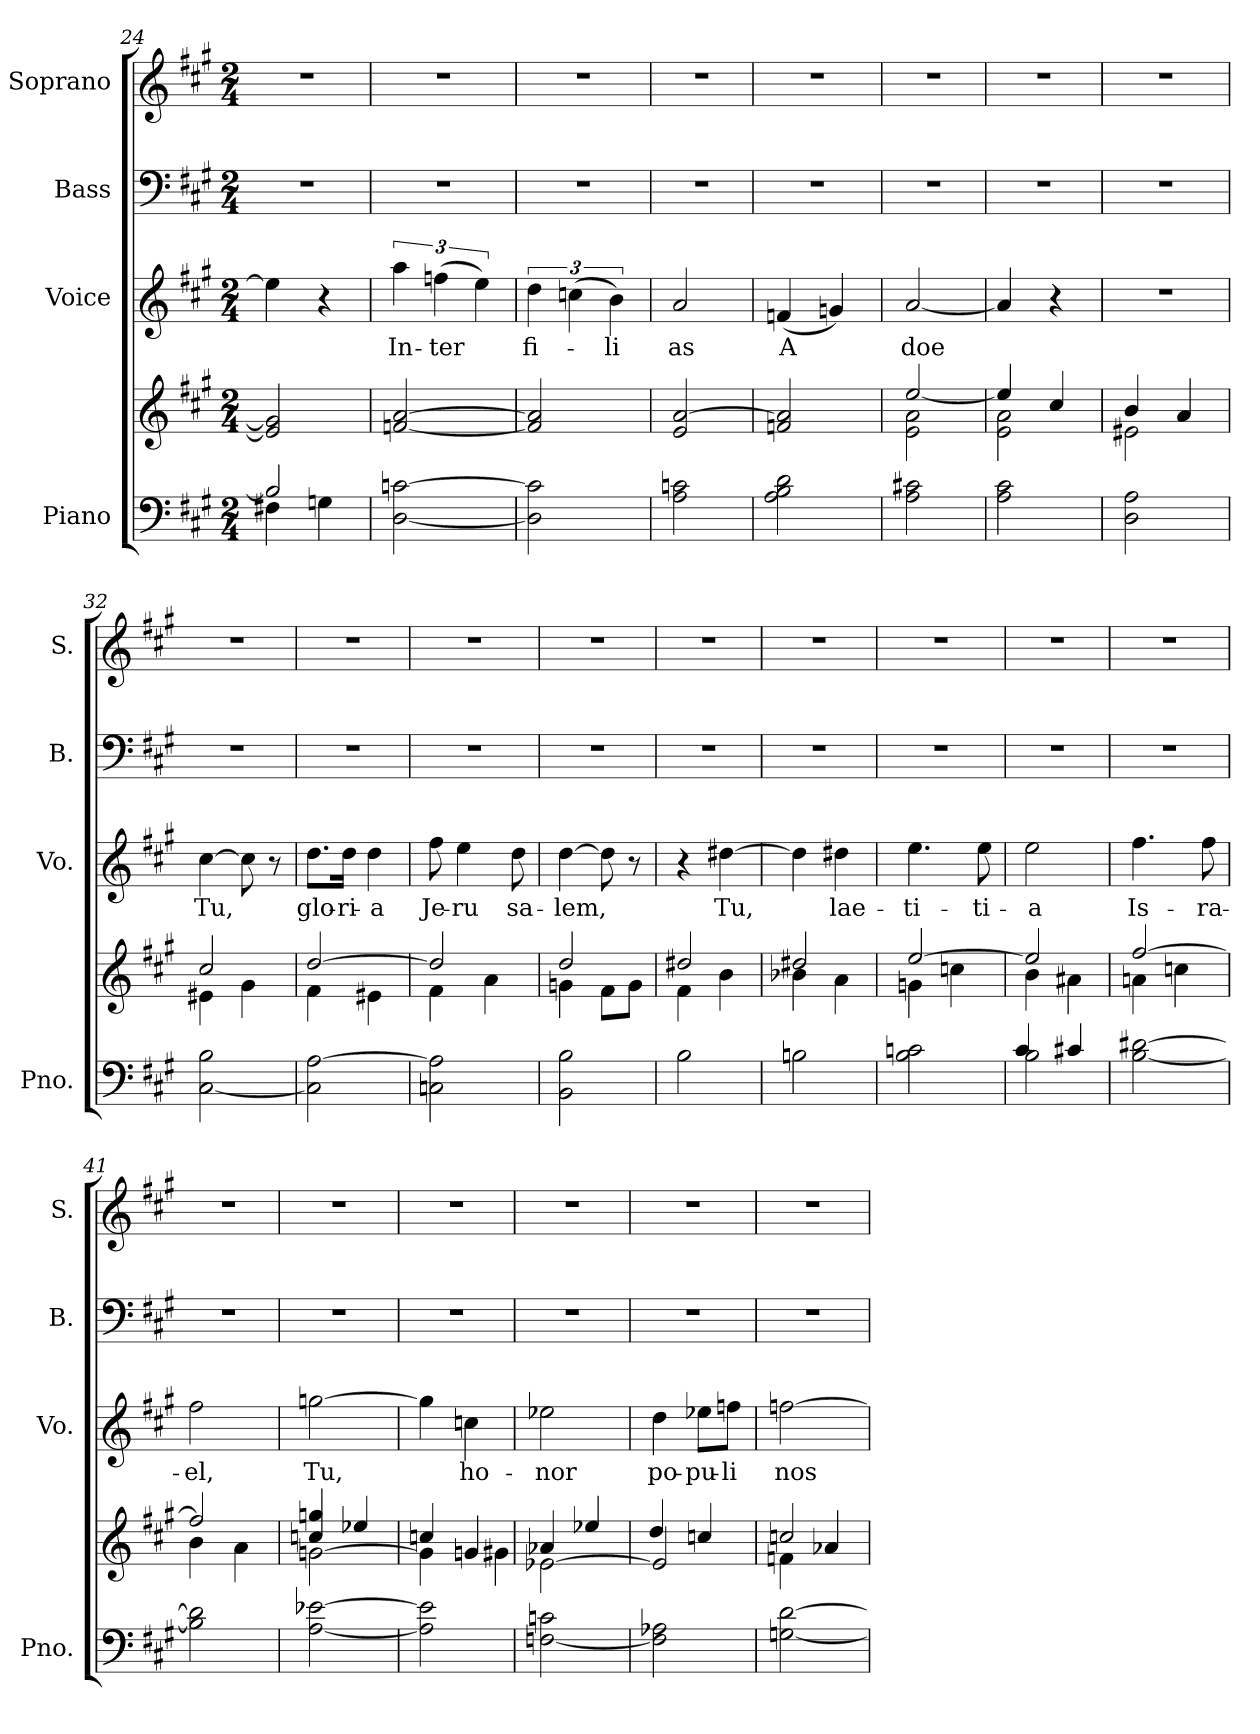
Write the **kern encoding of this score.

**kern	**kern	**kern	**text	**kern	**kern
*part4	*part4	*part3	*part3	*part2	*part1
*staff5	*staff4	*staff3	*staff3	*staff2	*staff1
*I"Piano	*	*I"Voice	*	*I"Bass	*I"Soprano
*I'Pno.	*	*I'Vo.	*	*I'B.	*I'S.
*clefF4	*clefG2	*clefG2	*	*clefF4	*clefG2
*k[f#c#g#]	*k[f#c#g#]	*k[f#c#g#]	*	*k[f#c#g#]	*k[f#c#g#]
*M2/4	*M2/4	*M2/4	*	*M2/4	*M2/4
=24	=24	=24	=24	=24	=24
*^	*	*	*	*	*
2B/]	4F#X\	2e/] 2g/]	4ee\]	.	2r	2r
.	4Gn\	.	4r	.	.	.
=25	=25	=25	=25	=25	=25	=25
!	!	!	!	!LO:LY:b	!	!
*v	*v	*	*	*	*	*
[2D\ [2cn\	[2fn/ [2a/	6aa\	In-	2r	2r
!	!	!	!LO:LY:b	!	!
.	.	(>6ffn\	-ter	.	.
.	.	6ee\)	.	.	.
=26	=26	=26	=26	=26	=26
!	!	!	!LO:LY:b	!	!
2D\] 2c\]	2f/] 2a/]	6dd\	fi-	2r	2r
.	.	(>6ccn\	.	.	.
!	!	!	!LO:LY:b	!	!
.	.	6b\)	-li	.	.
!!LO:LB:g=z
=27	=27	=27	=27	=27	=27
!	!	!	!LO:LY:b	!	!
2A\ 2cn\	2e/ [2a/	2a/	as	2r	2r
=28	=28	=28	=28	=28	=28
!	!	!	!LO:LY:b	!	!
2A\ 2B\ 2d\	2fn/ 2a/]	(<4fn/	A	2r	2r
.	.	4gn/)	.	.	.
=29	=29	=29	=29	=29	=29
*	*^	*	*	*	*
!	!	!	!	!LO:LY:b	!	!
2A\ 2c#X\	2e\ 2a\	[2ee/	[2a/	doe	2r	2r
=30	=30	=30	=30	=30	=30	=30
2A\ 2c#\	2e\ 2a\	4ee/]	4a/]	.	2r	2r
.	.	4cc#/	4r	.	.	.
=31	=31	=31	=31	=31	=31	=31
2D\ 2A\	2e#X\	4b/	2r	.	2r	2r
.	.	4a/	.	.	.	.
=32	=32	=32	=32	=32	=32	=32
!	!	!	!	!LO:LY:b	!	!
[2C#\ 2B\	4e#X\	2cc#/	[4cc#\	Tu,	2r	2r
.	4g#\	.	8cc#\]	.	.	.
.	.	.	8r	.	.	.
=33	=33	=33	=33	=33	=33	=33
!	!	!	!	!LO:LY:b	!	!
2C#\] [2A\	[2dd/	4f#\	8.dd\L	glo-	2r	2r
!	!	!	!	!LO:LY:b	!	!
.	.	.	16dd\Jk	-ri-	.	.
!	!	!	!	!LO:LY:b	!	!
.	.	4e#X\	4dd\	-a	.	.
=34	=34	=34	=34	=34	=34	=34
!	!	!	!	!LO:LY:b	!	!
2Cn\ 2A\]	2dd/]	4f#\	8ff#\	Je-	2r	2r
!	!	!	!	!LO:LY:b	!	!
.	.	.	4ee\	-ru	.	.
.	.	4a\	.	.	.	.
!	!	!	!	!LO:LY:b	!	!
.	.	.	8dd\	sa-	.	.
=35	=35	=35	=35	=35	=35	=35
!	!	!	!	!LO:LY:b	!	!
2BB\ 2B\	2dd/	4gn\	[4dd\	-lem,	2r	2r
.	.	8f#\L	8dd\]	.	.	.
.	.	8g\J	8r	.	.	.
=36	=36	=36	=36	=36	=36	=36
2B\	2dd#X/	4f#\	4r	.	2r	2r
!	!	!	!	!LO:LY:b	!	!
.	.	4b\	[4dd#X\	Tu,	.	.
=37	=37	=37	=37	=37	=37	=37
2Bn\	2dd#X/	4b-X\	4dd#\]	.	2r	2r
!	!	!	!	!LO:LY:b	!	!
.	.	4a\	4dd#X\	lae-	.	.
=38	=38	=38	=38	=38	=38	=38
!	!	!	!	!LO:LY:b	!	!
2B\ 2cn\	[2ee/	4gn\	4.ee\	-ti-	2r	2r
.	.	4ccn\	.	.	.	.
!	!	!	!	!LO:LY:b	!	!
.	.	.	8ee\	-ti-	.	.
!!LO:LB:g=z
=39	=39	=39	=39	=39	=39	=39
*^	*	*	*	*	*	*
!	!	!	!	!	!LO:LY:b	!	!
2B\	4c#/	2ee/]	4b\	2ee\	-a	2r	2r
.	4c#X/	.	4a#X\	.	.	.	.
=40	=40	=40	=40	=40	=40	=40	=40
!	!	!	!	!	!LO:LY:b	!	!
*v	*v	*	*	*	*	*	*
[2B\ [2d#X\	[2ff#/	4an\	4.ff#\	Is-	2r	2r
.	.	4ccn\	.	.	.	.
!	!	!	!	!LO:LY:b	!	!
.	.	.	8ff#\	-ra-	.	.
=41	=41	=41	=41	=41	=41	=41
!	!	!	!	!LO:LY:b	!	!
2B\] 2d#\]	2ff#/]	4b\	2ff#\	-el,	2r	2r
.	.	4a\	.	.	.	.
=42	=42	=42	=42	=42	=42	=42
!	!	!	!	!LO:LY:b	!	!
[2A\ [2e-X\	[2gn\	4ccn/ 4ggn/	[2ggn\	Tu,	2r	2r
.	.	4ee-X/	.	.	.	.
=43	=43	=43	=43	=43	=43	=43
2A\] 2e-\]	4g\]	4ccn/	4gg\]	.	2r	2r
!	!	!	!	!LO:LY:b	!	!
.	4gn/	4g#X\	4ccn\	ho-	.	.
=44	=44	=44	=44	=44	=44	=44
!	!	!	!	!LO:LY:b	!	!
[2Fn\ 2cn\	[2e-X\	4a-X/	2ee-X\	-nor	2r	2r
.	.	4ee-X/	.	.	.	.
=45	=45	=45	=45	=45	=45	=45
!	!	!	!	!LO:LY:b	!	!
2F\] 2A-X\	2e-/]	4dd/	4dd\	po-	2r	2r
!	!	!	!	!LO:LY:b	!	!
.	.	4ccn/	8ee-X\L	-pu-	.	.
!	!	!	!	!LO:LY:b	!	!
.	.	.	8ffn\J	-li	.	.
=46	=46	=46	=46	=46	=46	=46
!	!	!	!	!LO:LY:b	!	!
[2Gn\ [2d\	4fn\	2ccn/	[2ffn\	nos-	2r	2r
.	4a-X/	.	.	.	.	.
*	*v	*v	*	*	*	*
=	=	=	=	=	=
*-	*-	*-	*-	*-	*-
